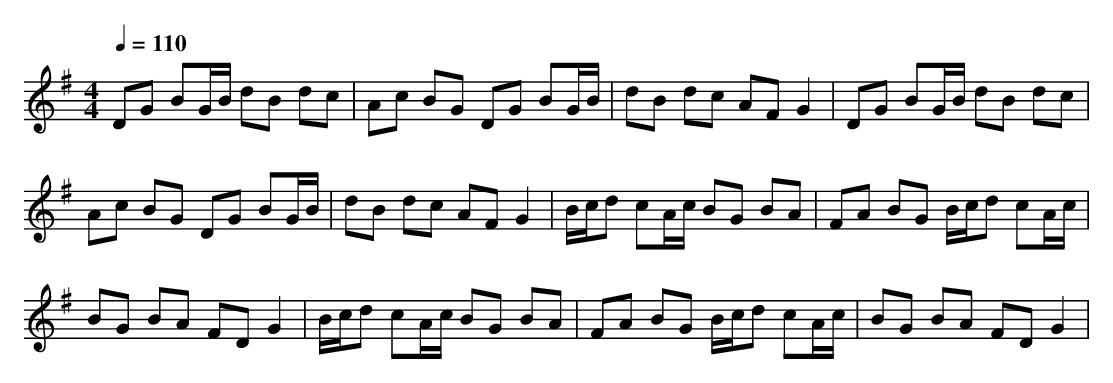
X:1
T:
M: 4/4
L: 1/8
Q:1/4=110
K:G % 1 sharps
DG BG/2B/2 dB dc|Ac BG DG BG/2B/2|dB dc AF G2|DG BG/2B/2 dB dc|
Ac BG DG BG/2B/2|dB dc AF G2|B/2c/2d cA/2c/2 BG BA|FA BG B/2c/2d cA/2c/2|
BG BA FD G2|B/2c/2d cA/2c/2 BG BA|FA BG B/2c/2d cA/2c/2|BG BA FD G2|
